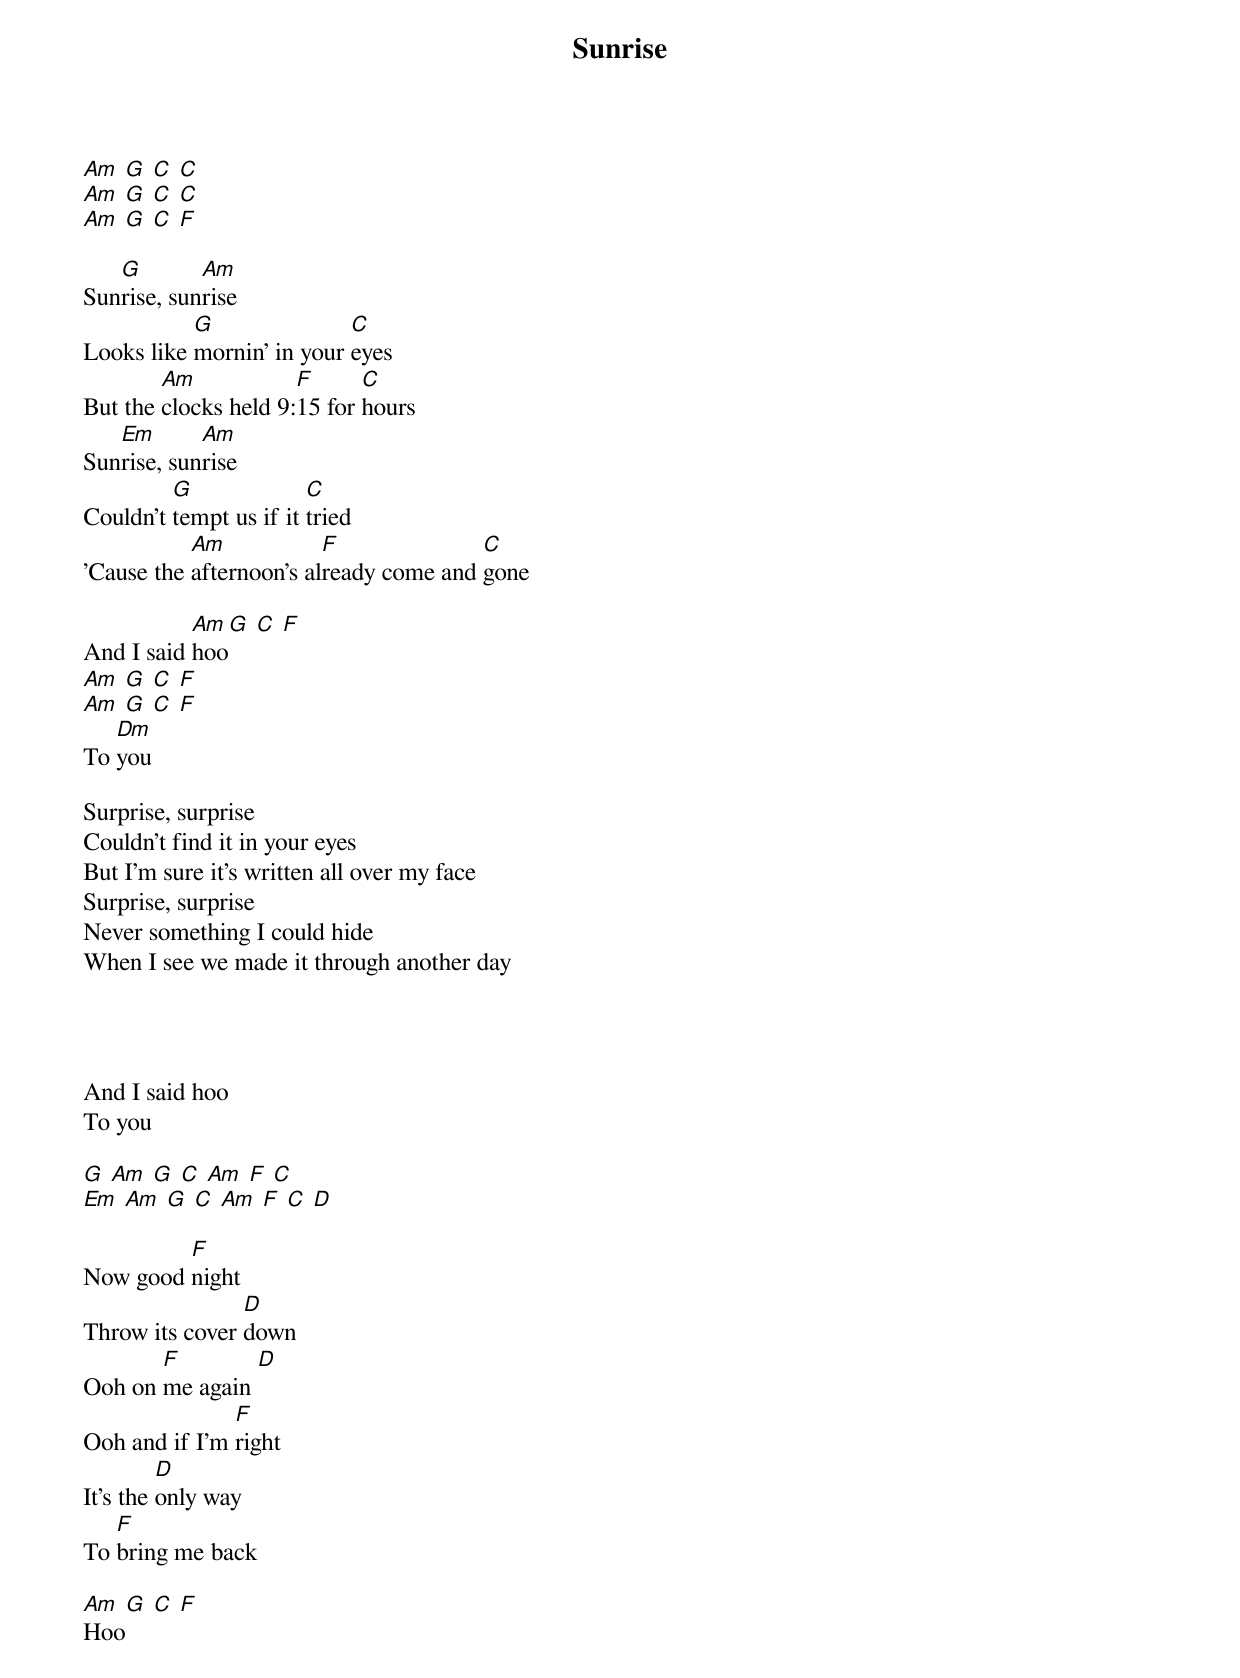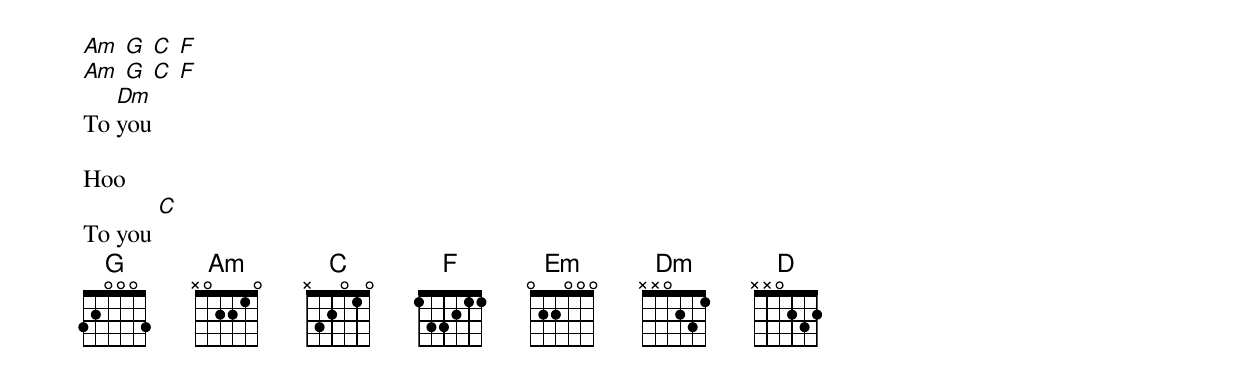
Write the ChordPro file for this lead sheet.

{title: Sunrise}

[Am  G  C  C]
[Am  G  C  C]
[Am  G  C  F]

Sun[G]rise, sun[Am]rise
Looks like [G]mornin' in your [C]eyes
But the [Am]clocks held 9:[F]15 for [C]hours
Sun[Em]rise, sun[Am]rise
Couldn't [G]tempt us if it [C]tried
'Cause the [Am]afternoon's al[F]ready come and [C]gone

And I said [Am]hoo[G  C  F]
[Am  G  C  F]
[Am  G  C  F]
To [Dm]you

Surprise, surprise
Couldn't find it in your eyes
But I'm sure it's written all over my face
Surprise, surprise
Never something I could hide
When I see we made it through another day




And I said hoo
To you

[G  Am  G  C  Am  F  C]
[Em  Am  G  C  Am  F  C  D]

Now good [F]night
Throw its cover [D]down
Ooh on [F]me again [D]
Ooh and if I'm [F]right
It's the [D]only way
To [F]bring me back

[Am]Hoo[G  C  F]
[Am  G  C  F]
[Am  G  C  F]
To [Dm]you

Hoo
To you [C]
